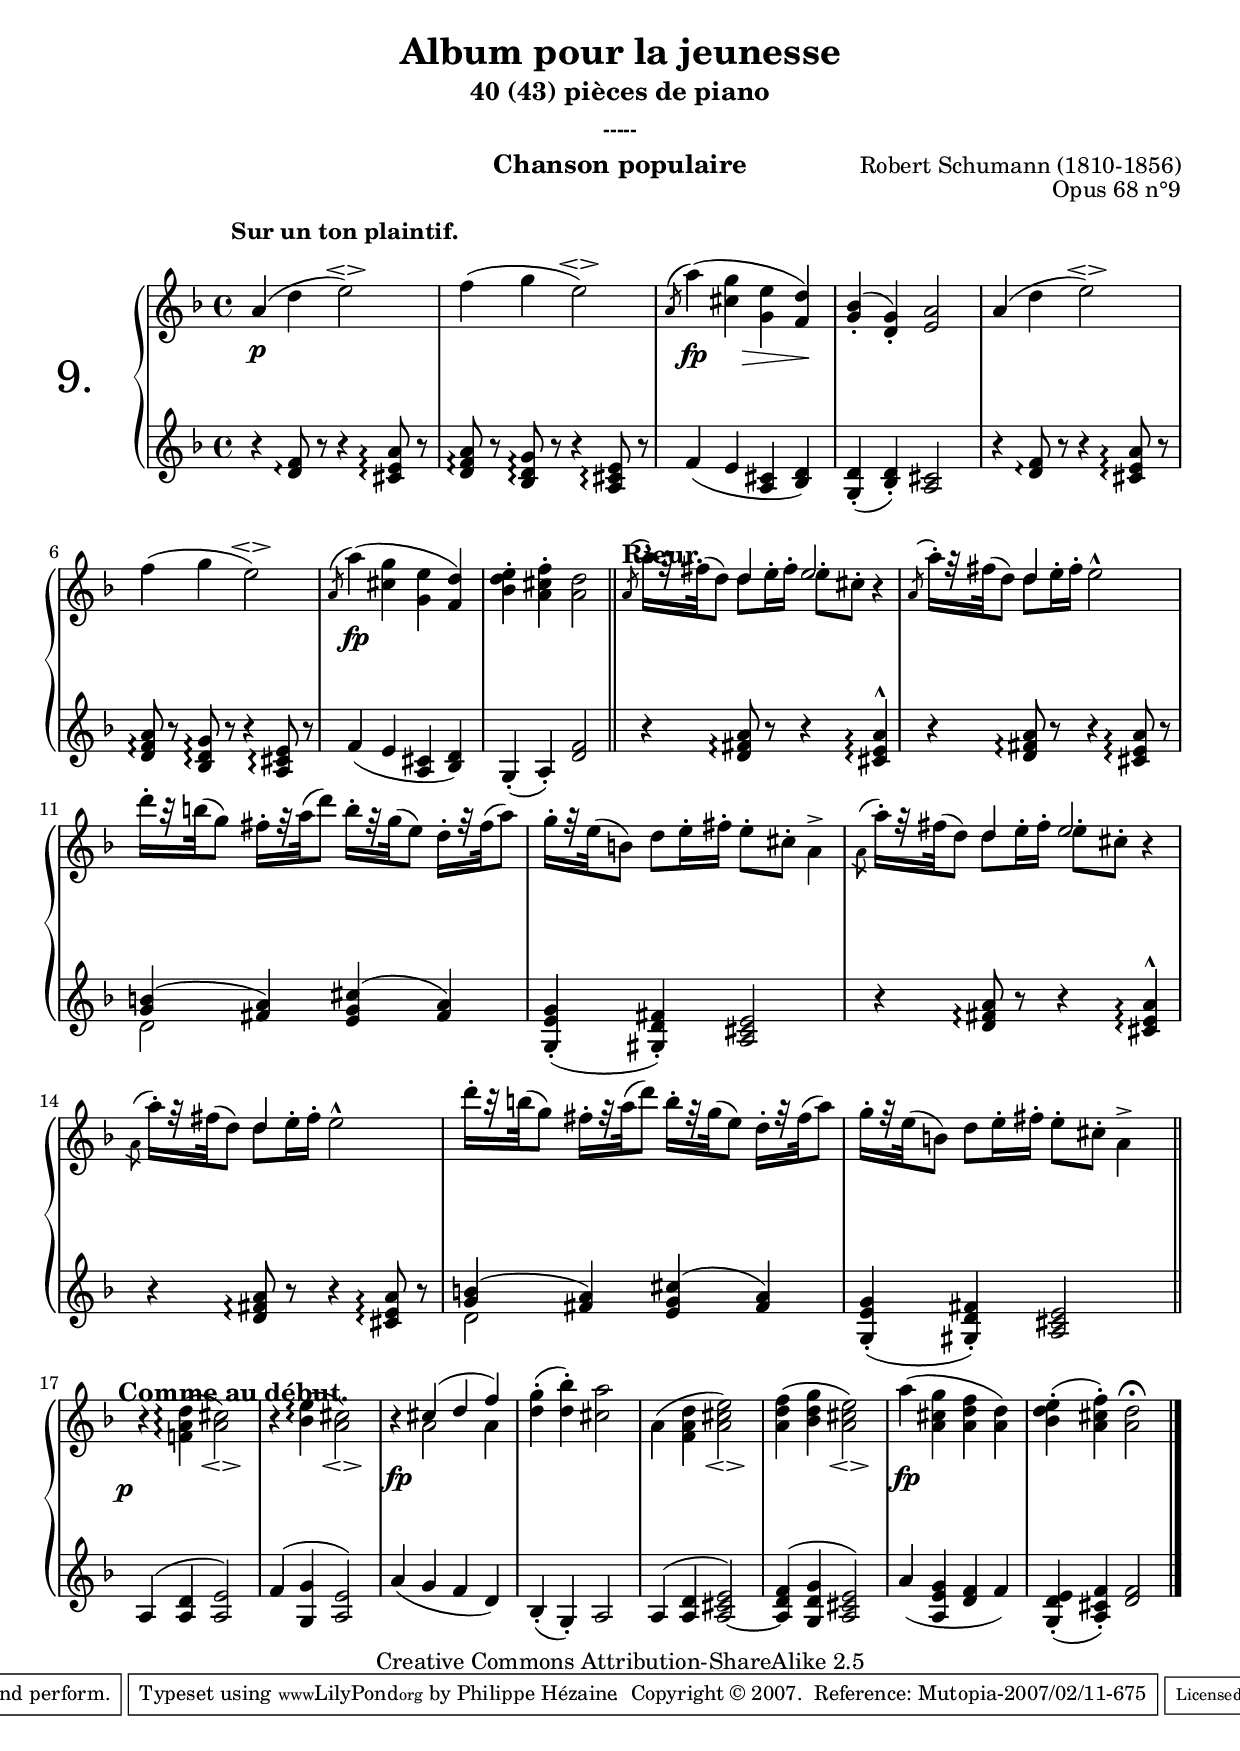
 \version "2.10.16"

 \paper { between-system-padding = #1
	ragged-bottom=##f
	ragged-last-bottom=##f
	}

     \header {
       title = "Album pour la jeunesse"
       subtitle = "40 (43) pièces de piano"
       subsubtitle = "-----"
       composer = "Robert Schumann (1810-1856)"
       opus = "Opus 68 n°9"
       instrument = "Chanson populaire"
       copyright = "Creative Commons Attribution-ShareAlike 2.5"
     
       % These are headers used by the Mutopia Project
       % http://www.mutopiaproject.org/
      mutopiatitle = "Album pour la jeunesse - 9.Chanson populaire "
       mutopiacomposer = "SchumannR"
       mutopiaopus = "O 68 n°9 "
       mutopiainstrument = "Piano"
       date = "1848"
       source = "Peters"
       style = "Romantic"
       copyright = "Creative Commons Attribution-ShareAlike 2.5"
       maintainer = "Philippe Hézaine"
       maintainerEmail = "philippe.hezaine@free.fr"
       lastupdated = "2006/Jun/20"



 
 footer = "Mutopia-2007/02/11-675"
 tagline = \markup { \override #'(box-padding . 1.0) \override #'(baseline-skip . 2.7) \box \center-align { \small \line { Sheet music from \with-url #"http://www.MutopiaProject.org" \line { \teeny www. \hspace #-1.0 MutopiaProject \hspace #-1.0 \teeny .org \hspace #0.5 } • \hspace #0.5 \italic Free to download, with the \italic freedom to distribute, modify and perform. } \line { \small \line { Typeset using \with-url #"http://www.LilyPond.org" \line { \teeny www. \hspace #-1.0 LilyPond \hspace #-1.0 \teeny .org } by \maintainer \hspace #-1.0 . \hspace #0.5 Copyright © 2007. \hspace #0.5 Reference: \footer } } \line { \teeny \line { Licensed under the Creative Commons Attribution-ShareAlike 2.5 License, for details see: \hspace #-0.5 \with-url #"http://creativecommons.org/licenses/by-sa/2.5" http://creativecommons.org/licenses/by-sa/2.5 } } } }
     }


     upper = \relative c'' {
       \clef treble
       \key d \minor
       \time 4/4
	\tempo 4=60	
	\override TextScript #'extra-offset = #'(-2 . 2)
	a4(^\markup { \bold "Sur un ton plaintif." } d e2\espressivo) |
	f4( g e2\espressivo) |
	\acciaccatura {\slurUp
	a,8} a'4( <cis, g'> <g e'> <f d'>) |
	<g_. bes>( <d_. g>) <e a>2 |
	a4( d e2\espressivo) |
\break %mes6
	f4( g e2\espressivo) |
	\acciaccatura {\slurUp
	a,8} a'4( <cis, g'> <g e'> <f d'>) |
	<bes-. d e> <a-. cis f> <a d>2 |

	\bar "||"

	\tempo 4=108
	\voiceOne
	<< {
	\acciaccatura {\slurUp a8 }
	\stemDown a'16-.[r32 fis( d8)] \stemUp d4 e2 |
	\acciaccatura {\slurUp a,8 }
	\stemDown a'16-.[ r32 fis( d8)] \stemUp d4 s2 |
	}
	\context Voice = "1" { \voiceTwo
	s4 d8 e16^. fis^. e8^. cis^. b4\rest |
	s4 d8 e16^. fis^. e2^^ |
	\oneVoice
	}
	>>
\break %mes 11
	\stemDown
	d'16-.[ r32 b!( g8)] fis16-.[ r32 a( d8)] b16-.[ r32 g( e8)] d16-.[ r32 fis( a8)] |
	g16-.[ r32 e( b!8)] d8 e16-. fis-. e8-. cis-. a4^> |

        \acciaccatura {\slurUp a8 } 
     a'16-.[ r32 fis( d8)] <<{d4 e2} \\{d8 e16^. fis^. e8^. cis^. b4\rest}>> |
\break %mes 14
	\acciaccatura {\slurUp a8} 
	a'16-.[ r32 fis( d8)] <<{d4 s2} \\{d8 e16^. fis^. e2^^}>> |
        d'16-.[ r32 b!( g8)] fis16-.[ r32 a( d8)] b16-.[ r32 g( e8)] d16-.[ r32 fis( a8)] |
	g16-.[ r32 e( b!8)] d8 e16-. fis-.\tempo 4=90 e8-. cis-. \tempo 4=70 a4^> |
	\bar "||"
\break %mes 17
	\tempo 4=60
	b4\rest <f! a d>(\arpeggio <a cis>2_\espressivo) |
	b4\rest <bes e>(\arpeggio <a cis>2_\espressivo) |
	b4\rest <<{cis( d f)} \\{a,2 a4}>> |
	<d-. g>( <d-. bes'>) <cis a'>2 |
	a4( <f a d> <a cis e>2_\espressivo) |
	<a d f>4( <bes d g> <a cis e>2_\espressivo) |
	a'4( <a, cis g'> <a d f> <a d>) |
	<bes-. d e>( <a-. cis f>) <a d>2^\fermata
	\bar "|."

     }
     
     lower = \relative c' {
       \clef bass
       \key d \minor
       \time 4/4
	\clef treble
	r4 <d f>8\arpeggio r8 r4 <cis e a>8\arpeggio r8 |
  <d f a>8\arpeggio r8 <bes d g>\arpeggio  r8 r4 <a cis e>8\arpeggio r8 |
	f'4( e <a, cis> <bes d>) |
	<g_. d'>( <bes_. d>) <a cis>2 |
	r4 <d f>8\arpeggio r8 r4 <cis e a>8\arpeggio r8 |
  <d f a>8\arpeggio r8 <bes d g>\arpeggio r8 r4 <a cis e>8\arpeggio r8 |
	f'4( e <a, cis> <bes d>) |
	g_.( a_.) <d f>2 |
%	\bar "||"
	r4 <d fis a>8\arpeggio r8 r4 <cis e a>4\arpeggio^^ |
	r4 <d fis a>8\arpeggio r8 r4 <cis e a>8\arpeggio r8 |
	<<{<g' b!>4( <fis a>)} \\{d2}>> <e g cis>4^( <fis a>) |
	<g,_. e' g>( <gis_. d' fis>) <a cis e>2 |
	r4 <d fis a>8\arpeggio r8 r4 <cis e a>\arpeggio^^ |
	r4 <d fis a>8\arpeggio r8 r4 <cis e a>8\arpeggio r8 |
	<<{<g' b!>4( <fis a>)} \\{d2}>> <e g cis>4^( <fis a>) |
	<g,_. e' g>( <gis_. d' fis>) <a cis e>2 |
	\bar "||"
	\slurUp a4( <a d> <a e'>2) |
	f'4( <g, g'> <a e'>2) |
	\slurDown a'4( g f d) |
	bes-.( g-.) a2 |
	\slurUp a4( <a d> <a cis e>2)~ |
	<a d f>4( <g d' g> <a cis e>2) |
	\slurDown a'4( <a, e' g> <d f> f) |
	<g,-. d' e>( <a-. cis f>) <d f>2 |
	\bar "|."

     }
     
     dynamics = {

        \override DynamicText #'extra-offset = #'(0 . 2.5)
	s1\p
	s1
	\override DynamicText #'extra-offset = #'(0 . 2)
	s4\fp s8 s8\> s4 s4\!
	s1*3
	s1\fp
	s1
	\override TextScript #'extra-offset = #'(-2 . 9)
	s1^\markup { \bold \fontsize #-1 Rieur. }
	s1*6
	s4 s2.
	\override DynamicText #'extra-offset = #'(-2 . 1.5)
	s1\p^\markup { \bold \fontsize #-1 "Comme" \bold \fontsize #-1 "au" \bold \fontsize #-1 "début." }
	s1
	\override DynamicText #'extra-offset = #'(0 . 2.5)
	s1\fp
	s1*3
	s1\fp
	s1 \bar "|." 
     }
     
     \score {
       \context PianoStaff <<
	\override Score.MetronomeMark #'transparent = ##t
   \set PianoStaff.instrumentName = \markup{ \fontsize #6 {"9. "} \hspace #1.0
}
         \context Staff=upper \upper
         \context Dynamics=dynamics \dynamics
         \context Staff=lower <<
           \clef bass
           \lower
         >>

       >>
       \layout {
	ragged-last = ##f
         \context {
           \type "Engraver_group"
           \name Dynamics
           \alias Voice % So that \cresc works, for example.
           \consists "Output_property_engraver"
     
           \override VerticalAxisGroup #'minimum-Y-extent = #'(-5 . 5)
           \consists "Script_engraver"
           \consists "Dynamic_engraver"
           \consists "Text_engraver"
     
           \override TextScript #'font-size = #2
           \override TextScript #'font-shape = #'bold
           \override Hairpin #'extra-offset = #'(0 . 1.8)
     
           \consists "Skip_event_swallow_translator"
     
           \consists "Axis_group_engraver"
         }
         \context {
           \PianoStaff
           \accepts Dynamics
           \override VerticalAlignment #'forced-distance = #'4.5
         }
       }
     }

 
     \score {
       \context PianoStaff <<
         \context Staff=upper  \upper %\dynamics

         \context Staff=lower << \lower %\dynamics
	>>

       >>
       \midi {
	\context { \Score
	tempoWholesPerMinute = #(ly:make-moment 60 4)
	     }

         \context {
           \type "Performer_group"
           \name Dynamics
         }
	
         \context {
           \PianoStaff
           \accepts Dynamics
         }
       }
     }

